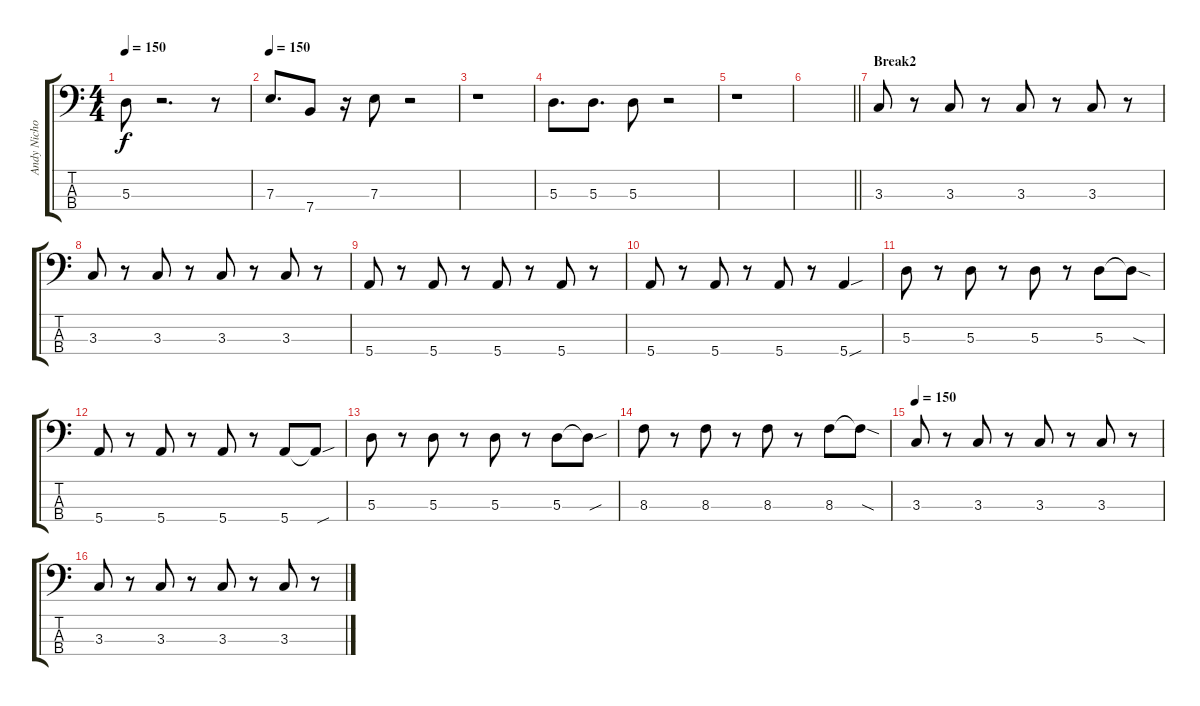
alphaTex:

\track ("Andy Nicholson - Bass RSE" "Andy Nicho") {instrument electricbasspick}
\staff {score tabs}
\tuning (G2 D2 A1 E1) {hide}
\ts (4 4)
\tempo 150
\clef f4
\ks c
5.3.8{dy f} r.2{d} r.8 |
\tempo 150
7.3.8{d} 7.4.8 r.16 7.3.8 r.2 |
r.1 |
5.3.8{d} 5.3.8{d} 5.3.8 r.2 |
r.1 |
\barLineRight lightlight
|
\section ("" "Break2")
3.3.8 r.8 3.3.8 r.8 3.3.8 r.8 3.3.8 r.8 |
3.3.8 r.8 3.3.8 r.8 3.3.8 r.8 3.3.8 r.8 |
5.4.8 r.8 5.4.8 r.8 5.4.8 r.8 5.4.8 r.8 |
5.4.8 r.8 5.4.8 r.8 5.4.8 r.8 5.4{sou}.4 |
5.3.8 r.8 5.3.8 r.8 5.3.8 r.8 5.3.8 5.3{sod t}.8 |
5.4.8 r.8 5.4.8 r.8 5.4.8 r.8 5.4.8 5.4{sou t}.8 |
5.3.8 r.8 5.3.8 r.8 5.3.8 r.8 5.3.8 5.3{sou t}.8 |
8.3.8 r.8 8.3.8 r.8 8.3.8 r.8 8.3.8 8.3{sod t}.8 |
\tempo 150
3.3.8 r.8 3.3.8 r.8 3.3.8 r.8 3.3.8 r.8 |
3.3.8 r.8 3.3.8 r.8 3.3.8 r.8 3.3.8 r.8
